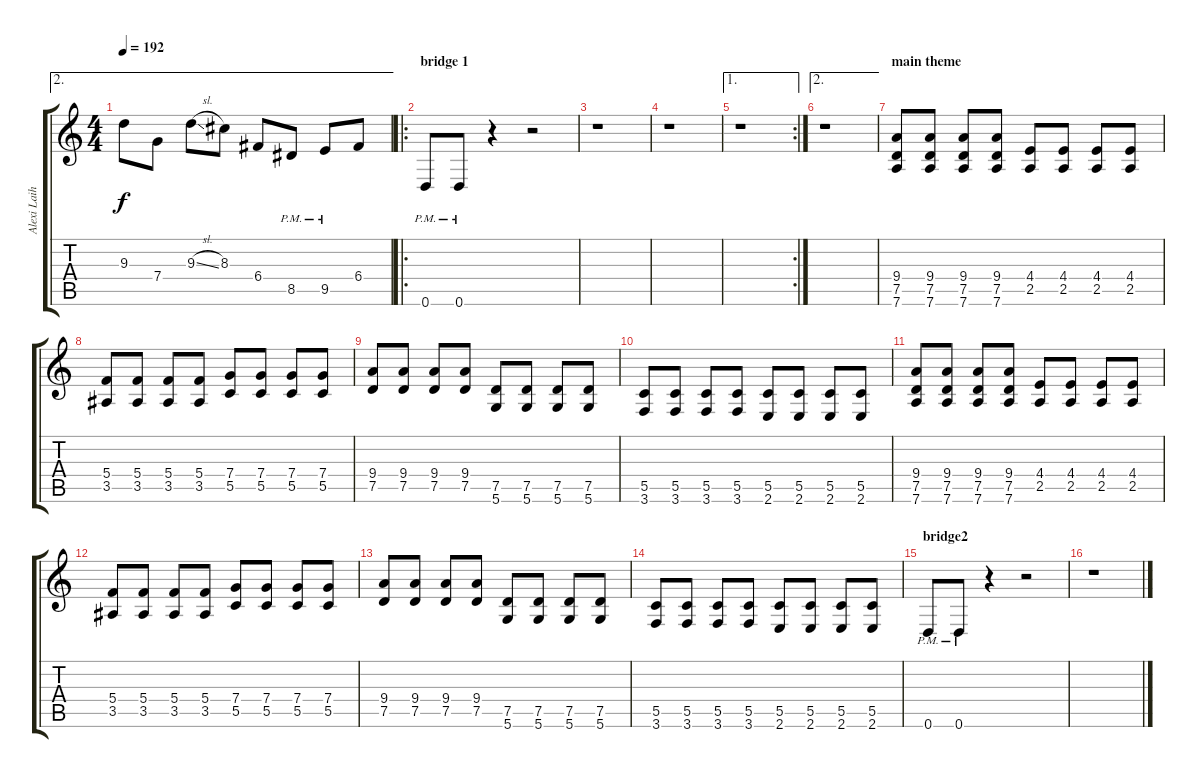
\track ("Alexi Laiho" "Alexi Laih") {instrument distortionguitar}
\staff {score tabs}
\tuning (D4 A3 F3 C3 G2 D2) {hide}
\ae 2
\ts (4 4)
\tempo 192
\clef g2
\ks c
9.3.8{dy f} 7.4.8 9.3{sl}.8 8.3.8 6.4.8 8.5{pm}.8 9.5{pm}.8 6.4.8 |
\ro
\section ("" "bridge 1")
0.6{pm}.8 0.6{pm}.8 r.4 r.2 |
r.1 |
r.1 |
\ae 1
\rc 2
r.1 |
\ae 2
r.1 |
\section ("" "main theme")
(9.4 7.5 7.6).8 (9.4 7.5 7.6).8 (9.4 7.5 7.6).8 (9.4 7.5 7.6).8 (4.4 2.5).8 (4.4 2.5).8 (4.4 2.5).8 (4.4 2.5).8 |
(5.4 3.5).8 (5.4 3.5).8 (5.4 3.5).8 (5.4 3.5).8 (7.4 5.5).8 (7.4 5.5).8 (7.4 5.5).8 (7.4 5.5).8 |
(9.4 7.5).8 (9.4 7.5).8 (9.4 7.5).8 (9.4 7.5).8 (7.5 5.6).8 (7.5 5.6).8 (7.5 5.6).8 (7.5 5.6).8 |
(5.5 3.6).8 (5.5 3.6).8 (5.5 3.6).8 (5.5 3.6).8 (5.5 2.6).8 (5.5 2.6).8 (5.5 2.6).8 (5.5 2.6).8 |
(9.4 7.5 7.6).8 (9.4 7.5 7.6).8 (9.4 7.5 7.6).8 (9.4 7.5 7.6).8 (4.4 2.5).8 (4.4 2.5).8 (4.4 2.5).8 (4.4 2.5).8 |
(5.4 3.5).8 (5.4 3.5).8 (5.4 3.5).8 (5.4 3.5).8 (7.4 5.5).8 (7.4 5.5).8 (7.4 5.5).8 (7.4 5.5).8 |
(9.4 7.5).8 (9.4 7.5).8 (9.4 7.5).8 (9.4 7.5).8 (7.5 5.6).8 (7.5 5.6).8 (7.5 5.6).8 (7.5 5.6).8 |
(5.5 3.6).8 (5.5 3.6).8 (5.5 3.6).8 (5.5 3.6).8 (5.5 2.6).8 (5.5 2.6).8 (5.5 2.6).8 (5.5 2.6).8 |
\section ("" "bridge2")
0.6{pm}.8 0.6{pm}.8 r.4 r.2 |
r.1
